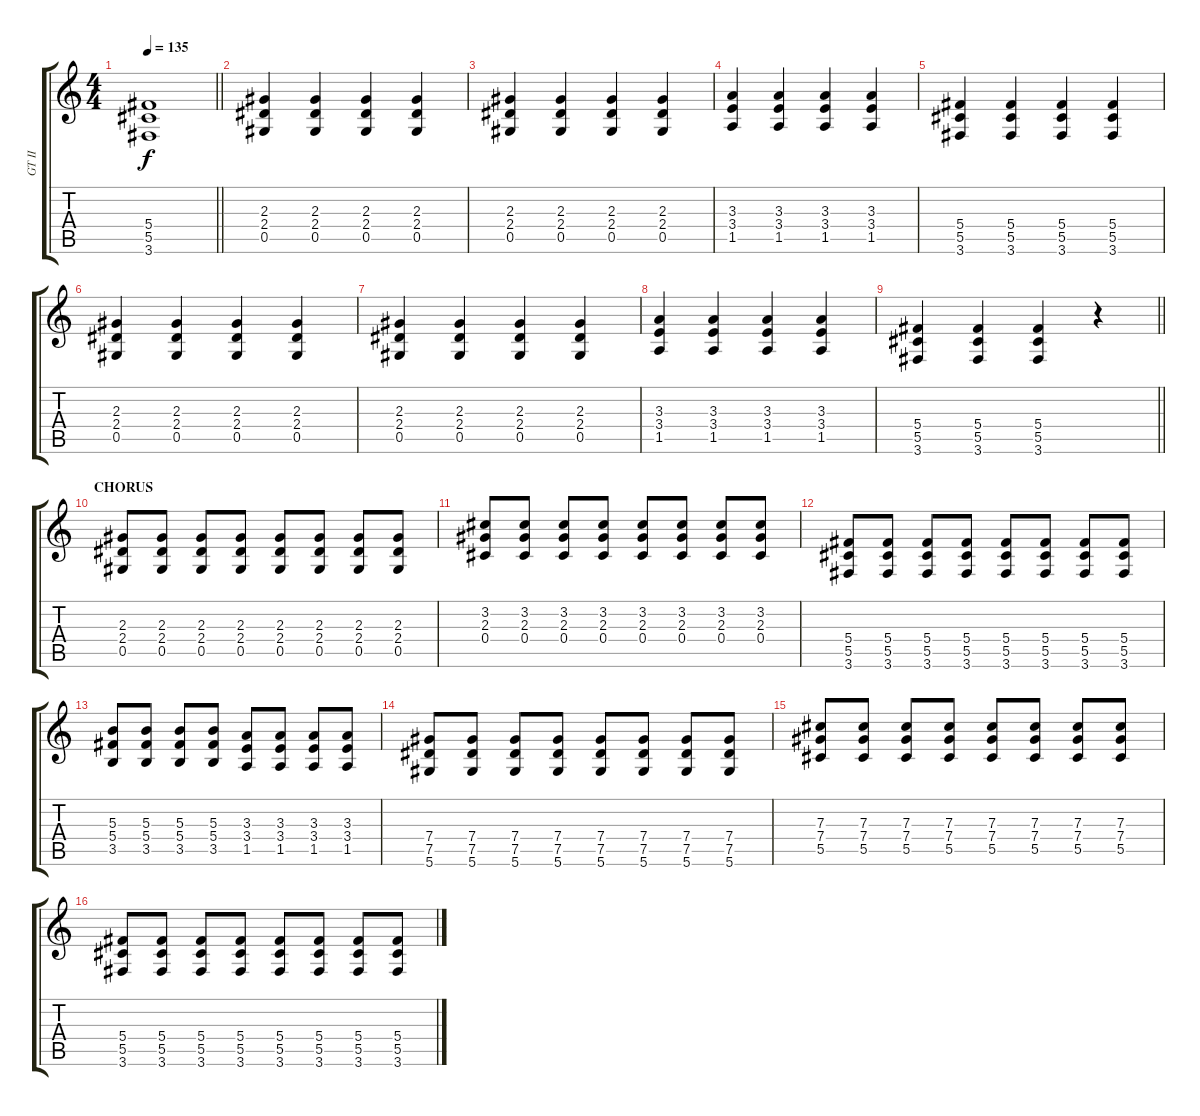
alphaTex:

\track ("GT II" "GT II") {instrument overdrivenguitar}
\staff {score tabs}
\tuning (Eb4 Bb3 Gb3 Db3 Ab2 Eb2) {hide}
\ts (4 4)
\tempo 135
\clef g2
\barLineRight lightlight
\ks c
(5.4 5.5 3.6).1{dy f} |
\section ("" "")
(2.3 2.4 0.5).4 (2.3 2.4 0.5).4 (2.3 2.4 0.5).4 (2.3 2.4 0.5).4 |
(2.3 2.4 0.5).4 (2.3 2.4 0.5).4 (2.3 2.4 0.5).4 (2.3 2.4 0.5).4 |
(3.3 3.4 1.5).4 (3.3 3.4 1.5).4 (3.3 3.4 1.5).4 (3.3 3.4 1.5).4 |
(5.4 5.5 3.6).4 (5.4 5.5 3.6).4 (5.4 5.5 3.6).4 (5.4 5.5 3.6).4 |
(2.3 2.4 0.5).4 (2.3 2.4 0.5).4 (2.3 2.4 0.5).4 (2.3 2.4 0.5).4 |
(2.3 2.4 0.5).4 (2.3 2.4 0.5).4 (2.3 2.4 0.5).4 (2.3 2.4 0.5).4 |
(3.3 3.4 1.5).4 (3.3 3.4 1.5).4 (3.3 3.4 1.5).4 (3.3 3.4 1.5).4 |
\barLineRight lightlight
(5.4 5.5 3.6).4 (5.4 5.5 3.6).4 (5.4 5.5 3.6).4 r.4 |
\section ("" "CHORUS")
(2.3 2.4 0.5).8 (2.3 2.4 0.5).8 (2.3 2.4 0.5).8 (2.3 2.4 0.5).8 (2.3 2.4 0.5).8 (2.3 2.4 0.5).8 (2.3 2.4 0.5).8 (2.3 2.4 0.5).8 |
(3.2 2.3 0.4).8 (3.2 2.3 0.4).8 (3.2 2.3 0.4).8 (3.2 2.3 0.4).8 (3.2 2.3 0.4).8 (3.2 2.3 0.4).8 (3.2 2.3 0.4).8 (3.2 2.3 0.4).8 |
(5.4 5.5 3.6).8 (5.4 5.5 3.6).8 (5.4 5.5 3.6).8 (5.4 5.5 3.6).8 (5.4 5.5 3.6).8 (5.4 5.5 3.6).8 (5.4 5.5 3.6).8 (5.4 5.5 3.6).8 |
(5.3 5.4 3.5).8 (5.3 5.4 3.5).8 (5.3 5.4 3.5).8 (5.3 5.4 3.5).8 (3.3 3.4 1.5).8 (3.3 3.4 1.5).8 (3.3 3.4 1.5).8 (3.3 3.4 1.5).8 |
(7.4 7.5 5.6).8 (7.4 7.5 5.6).8 (7.4 7.5 5.6).8 (7.4 7.5 5.6).8 (7.4 7.5 5.6).8 (7.4 7.5 5.6).8 (7.4 7.5 5.6).8 (7.4 7.5 5.6).8 |
(7.3 7.4 5.5).8 (7.3 7.4 5.5).8 (7.3 7.4 5.5).8 (7.3 7.4 5.5).8 (7.3 7.4 5.5).8 (7.3 7.4 5.5).8 (7.3 7.4 5.5).8 (7.3 7.4 5.5).8 |
(5.4 5.5 3.6).8 (5.4 5.5 3.6).8 (5.4 5.5 3.6).8 (5.4 5.5 3.6).8 (5.4 5.5 3.6).8 (5.4 5.5 3.6).8 (5.4 5.5 3.6).8 (5.4 5.5 3.6).8
